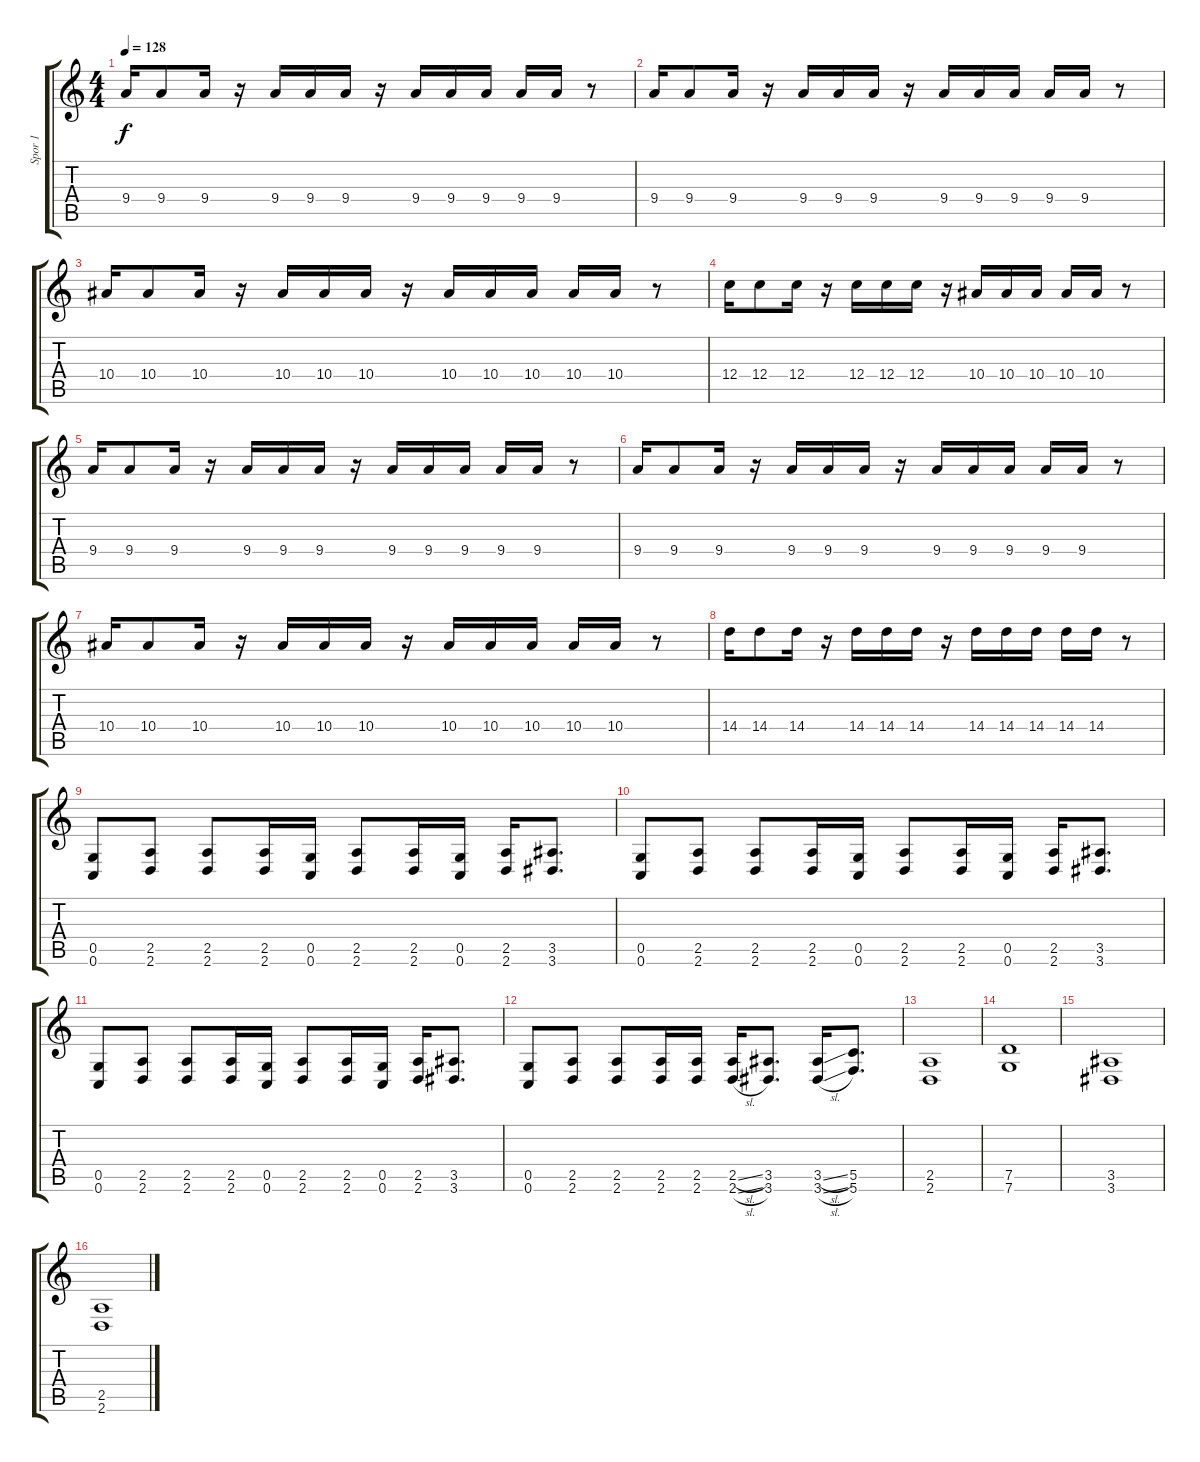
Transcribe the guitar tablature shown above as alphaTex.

\track ("Spor 1" "Spor 1") {instrument overdrivenguitar}
\staff {score tabs}
\tuning (D4 A3 F3 C3 G2 C2) {hide}
\ts (4 4)
\tempo 128
\clef g2
\ks c
9.4.16{dy f instrument distortionguitar} 9.4.8 9.4.16 r.16 9.4.16 9.4.16 9.4.16 r.16 9.4.16 9.4.16 9.4.16 9.4.16 9.4.16 r.8 |
9.4.16 9.4.8 9.4.16 r.16 9.4.16 9.4.16 9.4.16 r.16 9.4.16 9.4.16 9.4.16 9.4.16 9.4.16 r.8 |
10.4.16 10.4.8 10.4.16 r.16 10.4.16 10.4.16 10.4.16 r.16 10.4.16 10.4.16 10.4.16 10.4.16 10.4.16 r.8 |
12.4.16 12.4.8 12.4.16 r.16 12.4.16 12.4.16 12.4.16 r.16 10.4.16 10.4.16 10.4.16 10.4.16 10.4.16 r.8 |
9.4.16{instrument distortionguitar} 9.4.8 9.4.16 r.16 9.4.16 9.4.16 9.4.16 r.16 9.4.16 9.4.16 9.4.16 9.4.16 9.4.16 r.8 |
9.4.16 9.4.8 9.4.16 r.16 9.4.16 9.4.16 9.4.16 r.16 9.4.16 9.4.16 9.4.16 9.4.16 9.4.16 r.8 |
10.4.16 10.4.8 10.4.16 r.16 10.4.16 10.4.16 10.4.16 r.16 10.4.16 10.4.16 10.4.16 10.4.16 10.4.16 r.8 |
14.4.16 14.4.8 14.4.16 r.16 14.4.16 14.4.16 14.4.16 r.16 14.4.16 14.4.16 14.4.16 14.4.16 14.4.16 r.8 |
(0.5 0.6).8{instrument overdrivenguitar} (2.5 2.6).8 (2.5 2.6).8 (2.5 2.6).16 (0.5 0.6).16 (2.5 2.6).8 (2.5 2.6).16 (0.5 0.6).16 (2.5 2.6).16 (3.5 3.6).8{d} |
(0.5 0.6).8 (2.5 2.6).8 (2.5 2.6).8 (2.5 2.6).16 (0.5 0.6).16 (2.5 2.6).8 (2.5 2.6).16 (0.5 0.6).16 (2.5 2.6).16 (3.5 3.6).8{d} |
(0.5 0.6).8 (2.5 2.6).8 (2.5 2.6).8 (2.5 2.6).16 (0.5 0.6).16 (2.5 2.6).8 (2.5 2.6).16 (0.5 0.6).16 (2.5 2.6).16 (3.5 3.6).8{d} |
(0.5 0.6).8 (2.5 2.6).8 (2.5 2.6).8 (2.5 2.6).16 (2.5 2.6).16 (2.5{sl} 2.6{sl}).16 (3.5 3.6).8{d} (3.5{sl} 3.6{sl}).16 (5.5 5.6).8{d} |
(2.5 2.6).1 |
(7.5 7.6).1 |
(3.5 3.6).1 |
(2.5 2.6).1
